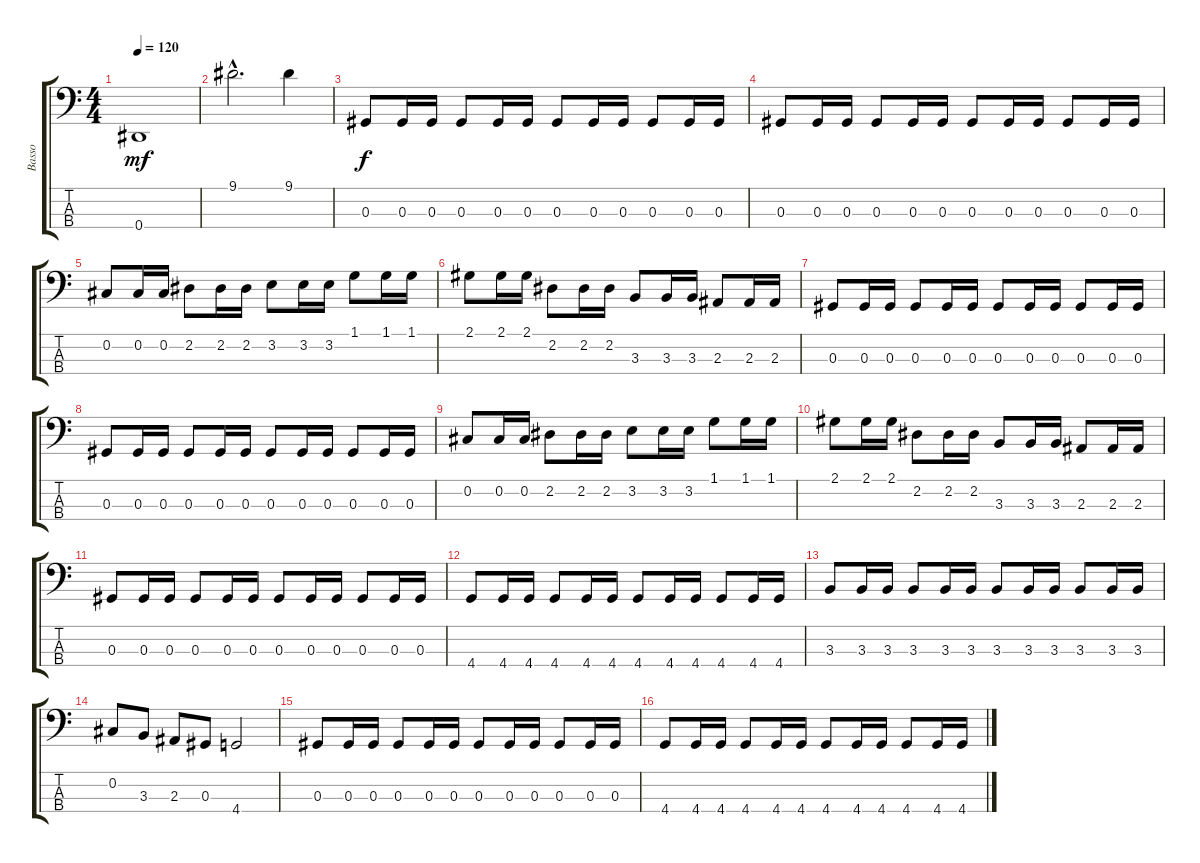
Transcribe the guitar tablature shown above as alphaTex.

\track ("Basso" "Basso") {instrument electricbassfinger}
\staff {score tabs}
\tuning (Gb2 Db2 Ab1 Eb1) {hide}
\ts (4 4)
\tempo 120
\clef f4
\ks c
0.4.1{dy mf} |
9.1{hac}.2{d} 9.1.4 |
0.3.8{dy f} 0.3.16 0.3.16 0.3.8 0.3.16 0.3.16 0.3.8 0.3.16 0.3.16 0.3.8 0.3.16 0.3.16 |
0.3.8 0.3.16 0.3.16 0.3.8 0.3.16 0.3.16 0.3.8 0.3.16 0.3.16 0.3.8 0.3.16 0.3.16 |
0.2.8 0.2.16 0.2.16 2.2.8 2.2.16 2.2.16 3.2.8 3.2.16 3.2.16 1.1.8 1.1.16 1.1.16 |
2.1.8 2.1.16 2.1.16 2.2.8 2.2.16 2.2.16 3.3.8 3.3.16 3.3.16 2.3.8 2.3.16 2.3.16 |
0.3.8 0.3.16 0.3.16 0.3.8 0.3.16 0.3.16 0.3.8 0.3.16 0.3.16 0.3.8 0.3.16 0.3.16 |
0.3.8 0.3.16 0.3.16 0.3.8 0.3.16 0.3.16 0.3.8 0.3.16 0.3.16 0.3.8 0.3.16 0.3.16 |
0.2.8 0.2.16 0.2.16 2.2.8 2.2.16 2.2.16 3.2.8 3.2.16 3.2.16 1.1.8 1.1.16 1.1.16 |
2.1.8 2.1.16 2.1.16 2.2.8 2.2.16 2.2.16 3.3.8 3.3.16 3.3.16 2.3.8 2.3.16 2.3.16 |
0.3.8 0.3.16 0.3.16 0.3.8 0.3.16 0.3.16 0.3.8 0.3.16 0.3.16 0.3.8 0.3.16 0.3.16 |
4.4.8 4.4.16 4.4.16 4.4.8 4.4.16 4.4.16 4.4.8 4.4.16 4.4.16 4.4.8 4.4.16 4.4.16 |
3.3.8 3.3.16 3.3.16 3.3.8 3.3.16 3.3.16 3.3.8 3.3.16 3.3.16 3.3.8 3.3.16 3.3.16 |
0.2.8 3.3.8 2.3.8 0.3.8 4.4.2 |
0.3.8 0.3.16 0.3.16 0.3.8 0.3.16 0.3.16 0.3.8 0.3.16 0.3.16 0.3.8 0.3.16 0.3.16 |
4.4.8 4.4.16 4.4.16 4.4.8 4.4.16 4.4.16 4.4.8 4.4.16 4.4.16 4.4.8 4.4.16 4.4.16
